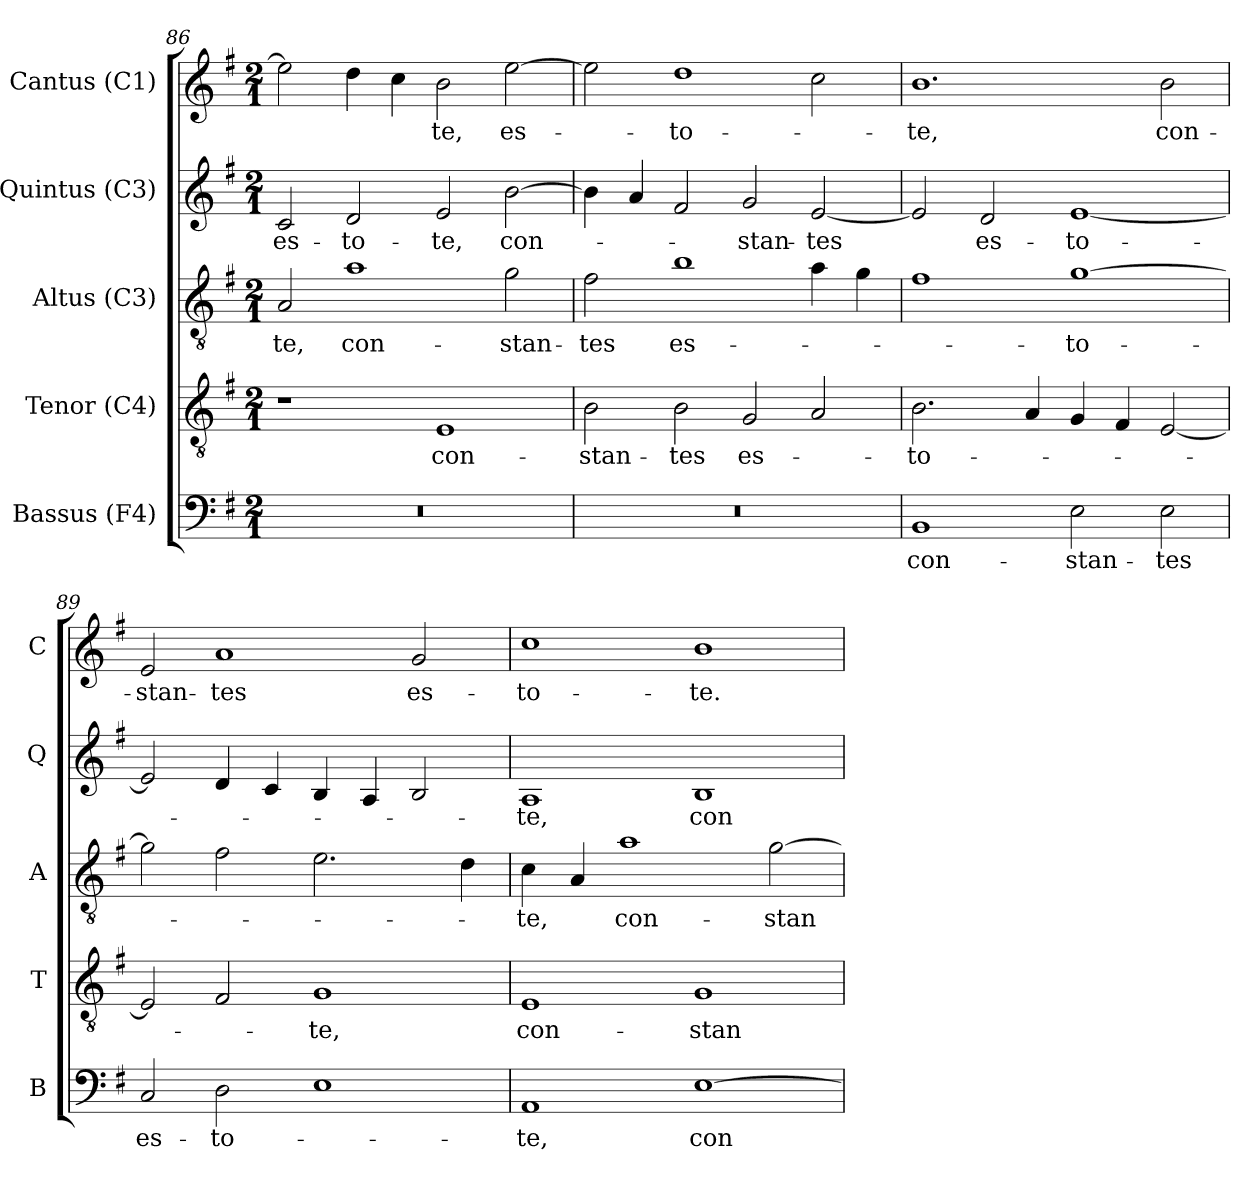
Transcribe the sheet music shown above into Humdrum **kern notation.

**kern	**text	**kern	**text	**kern	**text	**kern	**text	**kern	**text
*part5	*part5	*part4	*part4	*part3	*part3	*part2	*part2	*part1	*part1
*staff5	*staff5	*staff4	*staff4	*staff3	*staff3	*staff2	*staff2	*staff1	*staff1
*I"Bassus (F4)	*	*I"Tenor (C4)	*	*I"Altus (C3)	*	*I"Quintus (C3)	*	*I"Cantus (C1)	*
*I'B	*	*I'T	*	*I'A	*	*I'Q	*	*I'C	*
*clefF4	*	*clefGv2	*	*clefGv2	*	*clefG2	*	*clefG2	*
*k[f#]	*	*k[f#]	*	*k[f#]	*	*k[f#]	*	*k[f#]	*
*G:	*	*G:	*	*G:	*	*G:	*	*G:	*
*M2/1	*	*M2/1	*	*M2/1	*	*M2/1	*	*M2/1	*
=86	=86	=86	=86	=86	=86	=86	=86	=86	=86
!LO:N:vis=1	!	!	!	!	!	!	!	!	!
!	!	!	!	!	!LO:LY:b:color=#000000	!	!	!	!
!	!	!	!	!	!	!	!LO:LY:b:color=#000000	!	!
0r	.	1r	.	2Ai/	-te,	2ci/	es-	2eei\]	.
!	!	!	!	!	!LO:LY:b:color=#000000	!	!	!	!
!	!	!	!	!	!	!	!LO:LY:b:color=#000000	!	!
.	.	.	.	1ai	con-	2di/	-to-	4ddi\	.
.	.	.	.	.	.	.	.	4cci\	.
!	!	!	!LO:LY:b:color=#000000	!	!	!	!	!	!
!	!	!	!	!	!	!	!LO:LY:b:color=#000000	!	!
!	!	!	!	!	!	!	!	!	!LO:LY:b:color=#000000
.	.	1Ei	con-	.	.	2ei/	-te,	2bi\	-te,
!	!	!	!	!	!LO:LY:b:color=#000000	!	!	!	!
!	!	!	!	!	!	!	!LO:LY:b:color=#000000	!	!
!	!	!	!	!	!	!	!	!	!LO:LY:b:color=#000000
.	.	.	.	2gi\	-stan-	[2bi\	con-	[2eei\	es-
=87	=87	=87	=87	=87	=87	=87	=87	=87	=87
!LO:N:vis=1	!	!	!	!	!	!	!	!	!
!	!	!	!LO:LY:b:color=#000000	!	!	!	!	!	!
!	!	!	!	!	!LO:LY:b:color=#000000	!	!	!	!
0r	.	2Bi\	-stan-	2f#i\	-tes	4bi\]	.	2eei\]	.
.	.	.	.	.	.	4ai/	.	.	.
!	!	!	!LO:LY:b:color=#000000	!	!	!	!	!	!
!	!	!	!	!	!LO:LY:b:color=#000000	!	!	!	!
!	!	!	!	!	!	!	!	!	!LO:LY:b:color=#000000
.	.	2Bi\	-tes	1bi	es-	2f#i/	.	1ddi	-to-
!	!	!	!LO:LY:b:color=#000000	!	!	!	!	!	!
!	!	!	!	!	!	!	!LO:LY:b:color=#000000	!	!
.	.	2Gi/	es-	.	.	2gi/	-stan-	.	.
!	!	!	!	!	!	!	!LO:LY:b:color=#000000	!	!
.	.	2Ai/	.	4ai\	.	[2ei/	-tes	2cci\	.
.	.	.	.	4gi\	.	.	.	.	.
=88	=88	=88	=88	=88	=88	=88	=88	=88	=88
!	!LO:LY:b:color=#000000	!	!	!	!	!	!	!	!
!	!	!	!LO:LY:b:color=#000000	!	!	!	!	!	!
!	!	!	!	!	!	!	!	!	!LO:LY:b:color=#000000
1BBi	con-	2.Bi\	-to-	1f#i	.	2ei/]	.	1.bi	-te,
!	!	!	!	!	!	!	!LO:LY:b:color=#000000	!	!
.	.	.	.	.	.	2di/	es-	.	.
.	.	4Ai/	.	.	.	.	.	.	.
!	!LO:LY:b:color=#000000	!	!	!	!	!	!	!	!
!	!	!	!	!	!LO:LY:b:color=#000000	!	!	!	!
!	!	!	!	!	!	!	!LO:LY:b:color=#000000	!	!
2Ei\	-stan-	4Gi/	.	[1gi	-to-	[1ei	-to-	.	.
.	.	4F#i/	.	.	.	.	.	.	.
!	!LO:LY:b:color=#000000	!	!	!	!	!	!	!	!
!	!	!	!	!	!	!	!	!	!LO:LY:b:color=#000000
2Ei\	-tes	[2Ei/	.	.	.	.	.	2bi\	con-
=89	=89	=89	=89	=89	=89	=89	=89	=89	=89
!	!LO:LY:b:color=#000000	!	!	!	!	!	!	!	!
!	!	!	!	!	!	!	!	!	!LO:LY:b:color=#000000
2Ci/	es-	2Ei/]	.	2gi\]	.	2ei/]	.	2ei/	-stan-
!	!LO:LY:b:color=#000000	!	!	!	!	!	!	!	!
!	!	!	!	!	!	!	!	!	!LO:LY:b:color=#000000
2Di\	-to-	2F#i/	.	2f#i\	.	4di/	.	1ai	-tes
.	.	.	.	.	.	4ci/	.	.	.
!	!	!	!LO:LY:b:color=#000000	!	!	!	!	!	!
1Ei	.	1Gi	-te,	2.ei\	.	4Bi/	.	.	.
.	.	.	.	.	.	4Ai/	.	.	.
!	!	!	!	!	!	!	!	!	!LO:LY:b:color=#000000
.	.	.	.	.	.	2Bi/	.	2gi/	es-
.	.	.	.	4di\	.	.	.	.	.
!!LO:PB:g=z
=90	=90	=90	=90	=90	=90	=90	=90	=90	=90
!	!LO:LY:b:color=#000000	!	!	!	!	!	!	!	!
!	!	!	!LO:LY:b:color=#000000	!	!	!	!	!	!
!	!	!	!	!	!LO:LY:b:color=#000000	!	!	!	!
!	!	!	!	!	!	!	!LO:LY:b:color=#000000	!	!
!	!	!	!	!	!	!	!	!	!LO:LY:b:color=#000000
1AAi	-te,	1Ei	con-	4ci\	-te,	1Ai	-te,	1cci	-to-
.	.	.	.	4Ai/	.	.	.	.	.
!	!	!	!	!	!LO:LY:b:color=#000000	!	!	!	!
.	.	.	.	1ai	con-	.	.	.	.
!	!LO:LY:b:color=#000000	!	!	!	!	!	!	!	!
!	!	!	!LO:LY:b:color=#000000	!	!	!	!	!	!
!	!	!	!	!	!	!	!LO:LY:b:color=#000000	!	!
!	!	!	!	!	!	!	!	!	!LO:LY:b:color=#000000
[1Ei	con-	1Gi	-stan-	.	.	1Bi	con-	1bi	-te.
!	!	!	!	!	!LO:LY:b:color=#000000	!	!	!	!
.	.	.	.	[2gi\	-stan-	.	.	.	.
=	=	=	=	=	=	=	=	=	=
*-	*-	*-	*-	*-	*-	*-	*-	*-	*-
